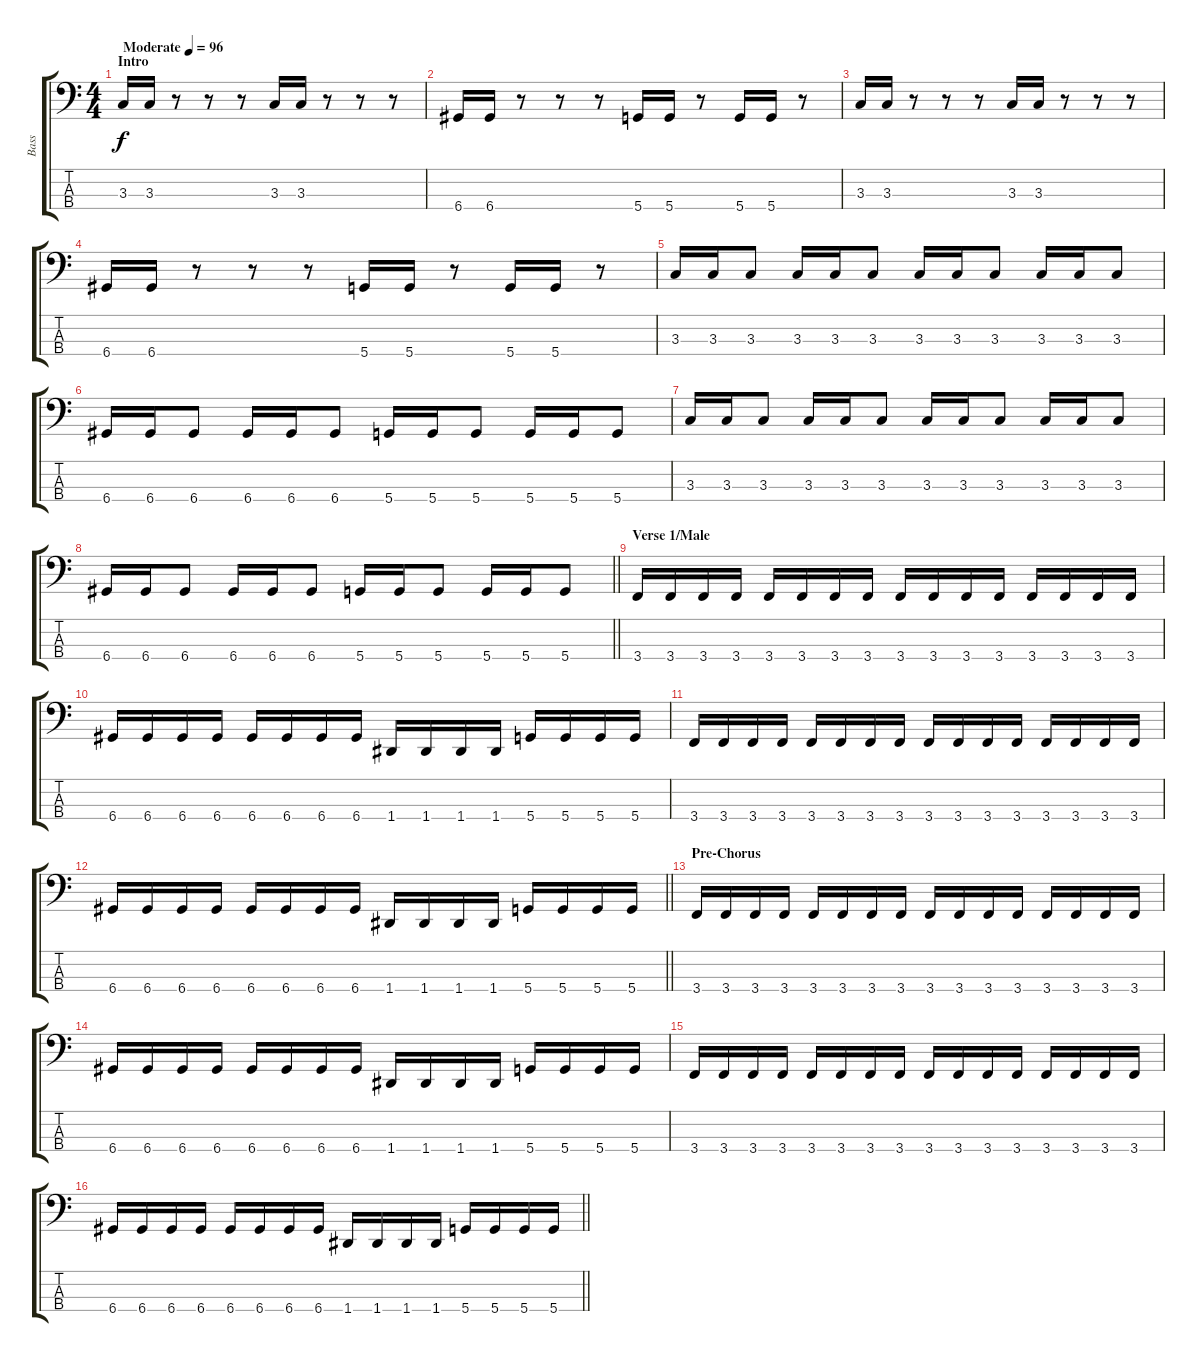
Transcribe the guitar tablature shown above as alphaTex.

\track ("Bass" "Bass") {instrument electricbassfinger}
\staff {score tabs}
\tuning (G2 D2 A1 D1) {hide}
\ts (4 4)
\section ("" "Intro")
\tempo (96 "Moderate")
\clef f4
\ks c
3.3.16{dy f instrument electricbassfinger} 3.3.16 r.8 r.8 r.8 3.3.16 3.3.16 r.8 r.8 r.8 |
6.4.16 6.4.16 r.8 r.8 r.8 5.4.16 5.4.16 r.8 5.4.16 5.4.16 r.8 |
3.3.16 3.3.16 r.8 r.8 r.8 3.3.16 3.3.16 r.8 r.8 r.8 |
6.4.16 6.4.16 r.8 r.8 r.8 5.4.16 5.4.16 r.8 5.4.16 5.4.16 r.8 |
3.3.16 3.3.16 3.3.8 3.3.16 3.3.16 3.3.8 3.3.16 3.3.16 3.3.8 3.3.16 3.3.16 3.3.8 |
6.4.16 6.4.16 6.4.8 6.4.16 6.4.16 6.4.8 5.4.16 5.4.16 5.4.8 5.4.16 5.4.16 5.4.8 |
3.3.16 3.3.16 3.3.8 3.3.16 3.3.16 3.3.8 3.3.16 3.3.16 3.3.8 3.3.16 3.3.16 3.3.8 |
\barLineRight lightlight
6.4.16 6.4.16 6.4.8 6.4.16 6.4.16 6.4.8 5.4.16 5.4.16 5.4.8 5.4.16 5.4.16 5.4.8 |
\section ("" "Verse 1/Male")
3.4.16 3.4.16 3.4.16 3.4.16 3.4.16 3.4.16 3.4.16 3.4.16 3.4.16 3.4.16 3.4.16 3.4.16 3.4.16 3.4.16 3.4.16 3.4.16 |
6.4.16 6.4.16 6.4.16 6.4.16 6.4.16 6.4.16 6.4.16 6.4.16 1.4.16 1.4.16 1.4.16 1.4.16 5.4.16 5.4.16 5.4.16 5.4.16 |
3.4.16 3.4.16 3.4.16 3.4.16 3.4.16 3.4.16 3.4.16 3.4.16 3.4.16 3.4.16 3.4.16 3.4.16 3.4.16 3.4.16 3.4.16 3.4.16 |
\barLineRight lightlight
6.4.16 6.4.16 6.4.16 6.4.16 6.4.16 6.4.16 6.4.16 6.4.16 1.4.16 1.4.16 1.4.16 1.4.16 5.4.16 5.4.16 5.4.16 5.4.16 |
\section ("" "Pre-Chorus")
3.4.16 3.4.16 3.4.16 3.4.16 3.4.16 3.4.16 3.4.16 3.4.16 3.4.16 3.4.16 3.4.16 3.4.16 3.4.16 3.4.16 3.4.16 3.4.16 |
6.4.16 6.4.16 6.4.16 6.4.16 6.4.16 6.4.16 6.4.16 6.4.16 1.4.16 1.4.16 1.4.16 1.4.16 5.4.16 5.4.16 5.4.16 5.4.16 |
3.4.16 3.4.16 3.4.16 3.4.16 3.4.16 3.4.16 3.4.16 3.4.16 3.4.16 3.4.16 3.4.16 3.4.16 3.4.16 3.4.16 3.4.16 3.4.16 |
\barLineRight lightlight
6.4.16 6.4.16 6.4.16 6.4.16 6.4.16 6.4.16 6.4.16 6.4.16 1.4.16 1.4.16 1.4.16 1.4.16 5.4.16 5.4.16 5.4.16 5.4.16
